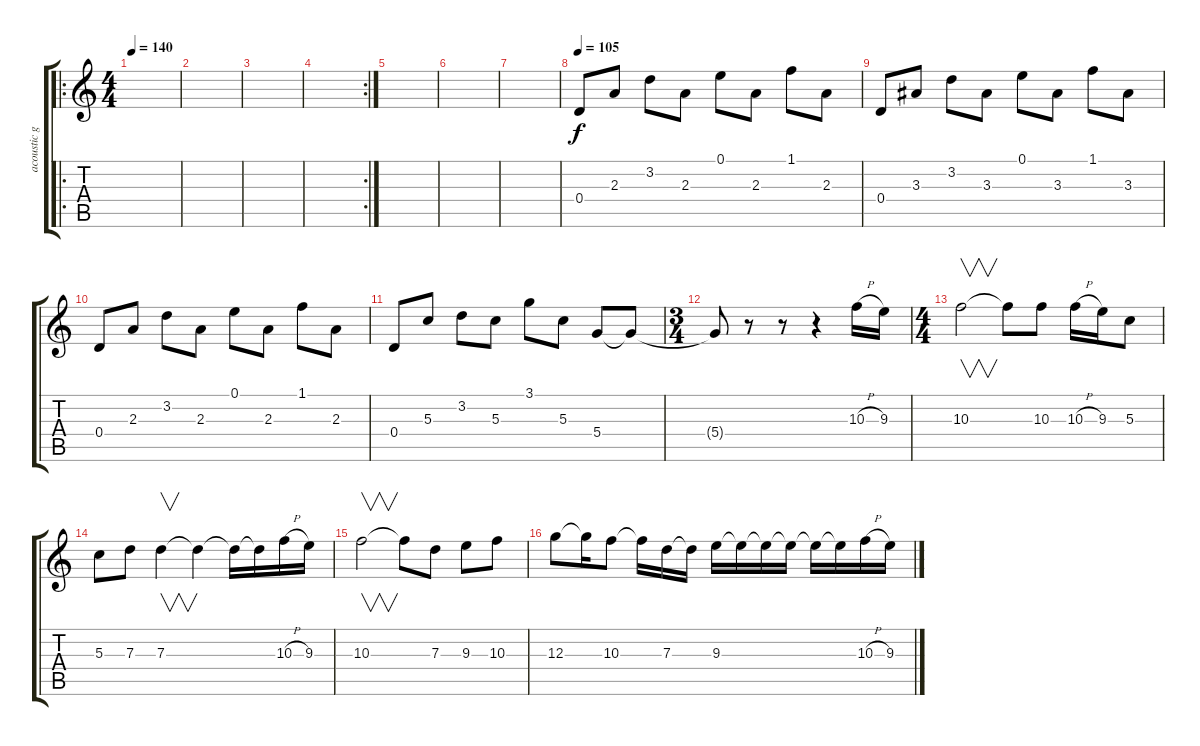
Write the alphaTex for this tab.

\track ("acoustic guitar 2" "acoustic g") {instrument acousticguitarsteel}
\staff {score tabs}
\tuning (E4 B3 G3 D3 A2 E2) {hide}
\ro
\ts (4 4)
\tempo 140
\clef g2
\ks c
|
|
|
\rc 2
|
|
|
|
\tempo 113
\tempo 105
0.4.8 2.3.8 3.2.8 2.3.8 0.1.8 2.3.8 1.1.8 2.3.8 |
0.4.8 3.3.8 3.2.8 3.3.8 0.1.8 3.3.8 1.1.8 3.3.8 |
0.4.8 2.3.8 3.2.8 2.3.8 0.1.8 2.3.8 1.1.8 2.3.8 |
0.4.8 5.3.8 3.2.8 5.3.8 3.1.8 5.3.8 5.4.8 5.4{t}.8 |
\ts (3 4)
5.4{t}.8 r.8 r.8 r.4 10.3{h}.16 9.3.16 |
\ts (4 4)
10.3.2{v} 10.3{t}.8 10.3.8 10.3{h}.16 9.3.16 5.3.8 |
5.3.8 7.3.8 7.3.4{v} 7.3{t}.4 7.3{t}.16 7.3{t}.16 10.3{h}.16 9.3.16 |
10.3.2{v} 10.3{t}.8 7.3.8 9.3.8 10.3.8 |
12.3.8 12.3{t}.16 10.3.8 10.3{t}.16 7.3.16 7.3{t}.16 9.3.16 9.3{t}.16 9.3{t}.16 9.3{t}.16 9.3{t}.16 9.3{t}.16 10.3{h}.16 9.3.16
